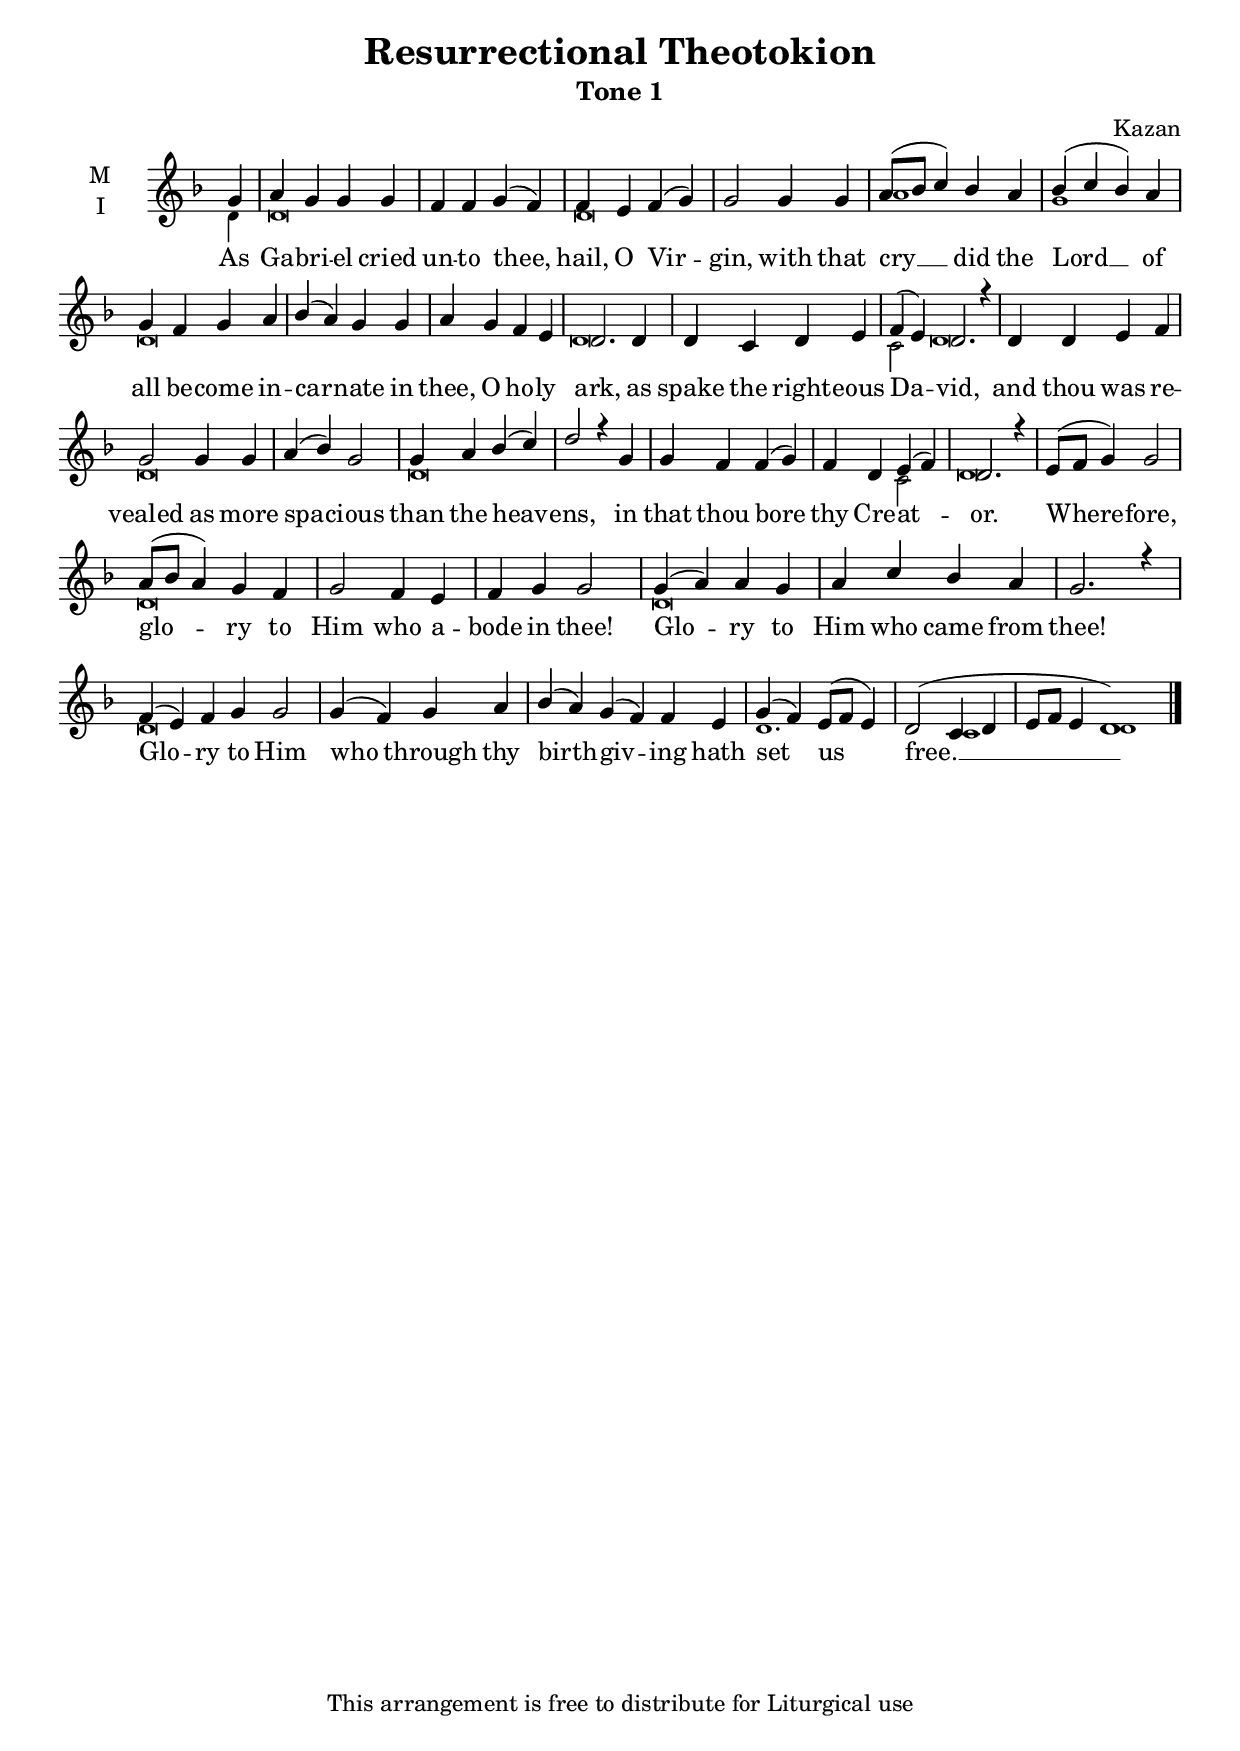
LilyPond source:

\version "2.18.2"

\header {
  title = "Resurrectional Theotokion"
  subtitle = "Tone 1"
  subsubtitle = ""
  composer = "Kazan"
  arranger = ""
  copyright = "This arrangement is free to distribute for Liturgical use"
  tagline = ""
}
\version "2.18.2"

fourbm=\set Timing.measureLength = #(ly:make-moment 4/4)
sixbm=\set Timing.measureLength = #(ly:make-moment 6/4)

global = {
  \time 4/4 % Starts with
  \key f \major
}

lyricText = \lyricmode {
  As Ga -- bri -- el cried un -- to thee,
  hail, O Vir -- gin,
  with that cry __ did the Lord __ of all
  be -- come in -- car -- nate in thee, O ho -- ly ark,
  as spake the right -- eous Da -- vid,
  and thou was re -- vealed as more spa -- cious than the heav -- ens,
  in that thou bore thy Cre -- at -- or.
  Where -- fore, glo -- ry to Him who a -- bode in thee!
  Glo -- ry to Him who came from thee!
  Glo -- ry to Him who through thy birth -- giv -- ing
  hath set us free. __
}

melody = \relative g' { \global \partial 4
  g4 a g g g f f g( f)
  f4 e f( g) g2
  g4 g a8( bes c4) bes a bes( c bes) a g
  f4 g a bes( a) g g a g f e d2.
  d4 d c d e \sixbm f( e) d2. r4
  \fourbm d4 d e f g2 g4 g a( bes) g2 g4 a bes( c) d2 r4
  g,4 g f f( g) f d e( f) d2. r4
  e8( f g4) g2 a8( bes a4) g f g2 f4 e f g g2
  g4( a) a g a c bes a g2. r4
  \sixbm f4( e) f g g2 \fourbm g4( f) g a \sixbm bes( a) g( f) f
  e4 \fourbm g( f) e8( f e4) d2( c4 d \sixbm e8 f e4 d1 ) \bar"|."
}

ison = \relative c' { \global  \tiny
  d4 d\breve
  d\breve
  a'1 g1 d\breve
  s1 d\breve
  c2 d\breve
  d\breve d\breve
  s1. c2 d\breve
  d\breve s1
  d\breve s1
  d\breve s
  d1. c1 d
}

\score {
  \new ChoirStaff <<
    \new Staff \with {
      midiInstrument = "choir aahs"
      instrumentName = \markup \center-column { M I }
    } <<
      \new Voice = "melody" { \voiceOne \melody }
      \new Voice = "ison" { \voiceTwo \ison }
    >>
    \new Lyrics \with {
      \override VerticalAxisGroup #'staff-affinity = #CENTER
    } \lyricsto "melody" \lyricText

  >>
  \layout {
    \context {
      \Staff
      \remove "Time_signature_engraver"
    }
    \context {
      \Score
      \omit BarNumber
    }
  }
  \midi { \tempo 4 =150
          \context {
            \Voice
            \remove "Dynamic_performer"
    }
  }
}

